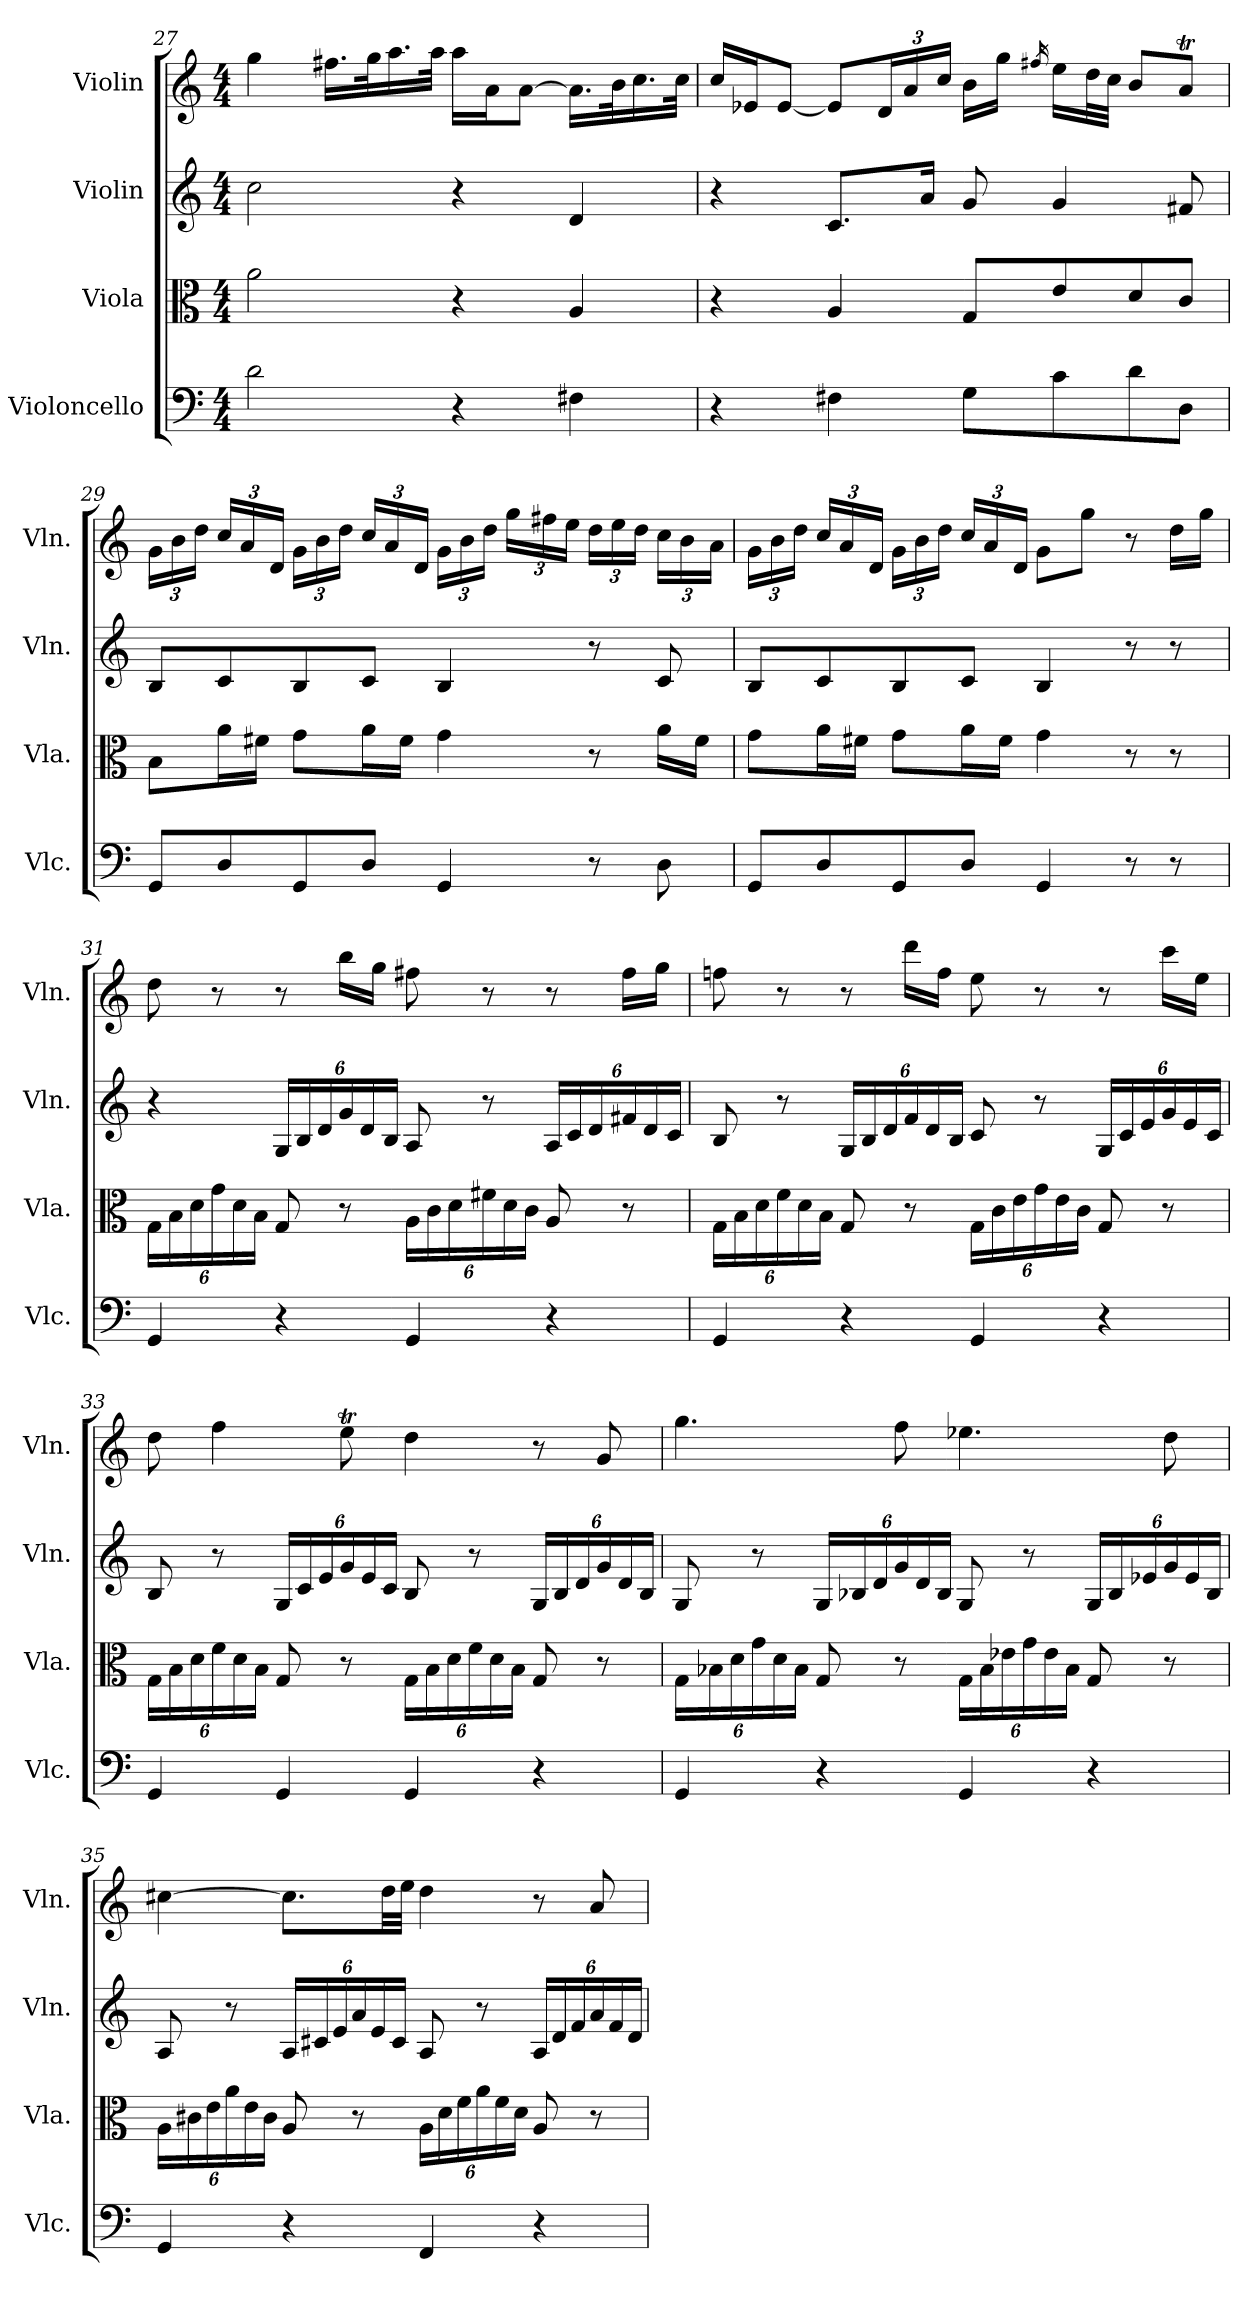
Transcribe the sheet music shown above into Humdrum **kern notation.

**kern	**kern	**kern	**kern
*part4	*part3	*part2	*part1
*staff4	*staff3	*staff2	*staff1
*I"Violoncello	*I"Viola	*I"Violin	*I"Violin
*I'Vlc.	*I'Vla.	*I'Vln.	*I'Vln.
*clefF4	*clefC3	*clefG2	*clefG2
*k[]	*k[]	*k[]	*k[]
*C:	*C:	*C:	*C:
*M4/4	*M4/4	*M4/4	*M4/4
=27	=27	=27	=27
2d\	2a\	2cc\	4gg\
.	.	.	16.ff#X\LL
.	.	.	32gg\K
.	.	.	16.aa\
.	.	.	32aa\JJk
4r	4r	4r	16aa\LL
.	.	.	16a\J
.	.	.	[8a\J
4F#X\	4A/	4d/	16.a\LL]
.	.	.	32b\K
.	.	.	16.cc\
.	.	.	32cc\JJk
=28	=28	=28	=28
4r	4r	4r	16cc/LL
.	.	.	16e-X/J
.	.	.	[8e-/J
4F#X\	4A/	8.c/L	8e-/L]
*	*	*	*Xbrackettup
.	.	.	24d/L
.	.	.	24a/
.	.	16a/Jk	.
.	.	.	24cc/JJ
8G\L	8G/L	8g/	16b\LL
.	.	.	16gg\JJ
.	.	.	16qff#X/
8c\	8e/	4g/	16ee\LL
.	.	.	32dd\L
.	.	.	32cc\JJJ
8d\	8d/	.	8b/L
8D\J	8c/J	8f#X/	8aT/J
=29	=29	=29	=29
8GG/L	8B\L	8B/L	24g\LL
.	.	.	24b\
.	.	.	24dd\JJ
8D/	16a\L	8c/	24cc/LL
.	.	.	24a/
.	16f#X\JJ	.	.
.	.	.	24d/JJ
8GG/	8g\L	8B/	24g\LL
.	.	.	24b\
.	.	.	24dd\JJ
8D/J	16a\L	8c/J	24cc/LL
.	.	.	24a/
.	16f#\JJ	.	.
.	.	.	24d/JJ
4GG/	4g\	4B/	24g\LL
.	.	.	24b\
.	.	.	24dd\JJ
.	.	.	24gg\LL
.	.	.	24ff#X\
.	.	.	24ee\JJ
8r	8r	8r	24dd\LL
.	.	.	24ee\
.	.	.	24dd\JJ
8D\	16a\LL	8c/	24cc\LL
.	.	.	24b\
.	16f#\JJ	.	.
.	.	.	24a\JJ
=30	=30	=30	=30
8GG/L	8g\L	8B/L	24g\LL
.	.	.	24b\
.	.	.	24dd\JJ
8D/	16a\L	8c/	24cc/LL
.	.	.	24a/
.	16f#X\JJ	.	.
.	.	.	24d/JJ
8GG/	8g\L	8B/	24g\LL
.	.	.	24b\
.	.	.	24dd\JJ
8D/J	16a\L	8c/J	24cc/LL
.	.	.	24a/
.	16f#\JJ	.	.
.	.	.	24d/JJ
4GG/	4g\	4B/	8g\L
.	.	.	8gg\J
8r	8r	8r	8r
8r	8r	8r	16dd\LL
.	.	.	16gg\JJ
=31	=31	=31	=31
*	*Xbrackettup	*	*
4GG/	24G\LL	4r	8dd\
.	24B\	.	.
.	24d\	.	.
.	24g\	.	8r
.	24d\	.	.
.	24B\JJ	.	.
*	*	*Xbrackettup	*
4r	8G/	24G/LL	8r
.	.	24B/	.
.	.	24d/	.
.	8r	24g/	16bb\LL
.	.	24d/	.
.	.	.	16gg\JJ
.	.	24B/JJ	.
4GG/	24A\LL	8A/	8ff#X\
.	24c\	.	.
.	24d\	.	.
.	24f#X\	8r	8r
.	24d\	.	.
.	24c\JJ	.	.
4r	8A/	24A/LL	8r
.	.	24c/	.
.	.	24d/	.
.	8r	24f#X/	16ff#\LL
.	.	24d/	.
.	.	.	16gg\JJ
.	.	24c/JJ	.
=32	=32	=32	=32
4GG/	24G\LL	8B/	8ffn\
.	24B\	.	.
.	24d\	.	.
.	24f\	8r	8r
.	24d\	.	.
.	24B\JJ	.	.
4r	8G/	24G/LL	8r
.	.	24B/	.
.	.	24d/	.
.	8r	24f/	16ddd\LL
.	.	24d/	.
.	.	.	16ff\JJ
.	.	24B/JJ	.
4GG/	24G\LL	8c/	8ee\
.	24c\	.	.
.	24e\	.	.
.	24g\	8r	8r
.	24e\	.	.
.	24c\JJ	.	.
4r	8G/	24G/LL	8r
.	.	24c/	.
.	.	24e/	.
.	8r	24g/	16ccc\LL
.	.	24e/	.
.	.	.	16ee\JJ
.	.	24c/JJ	.
=33	=33	=33	=33
4GG/	24G\LL	8B/	8dd\
.	24B\	.	.
.	24d\	.	.
.	24f\	8r	4ff\
.	24d\	.	.
.	24B\JJ	.	.
4GG/	8G/	24G/LL	.
.	.	24c/	.
.	.	24e/	.
.	8r	24g/	8eet\
.	.	24e/	.
.	.	24c/JJ	.
4GG/	24G\LL	8B/	4dd\
.	24B\	.	.
.	24d\	.	.
.	24f\	8r	.
.	24d\	.	.
.	24B\JJ	.	.
4r	8G/	24G/LL	8r
.	.	24B/	.
.	.	24d/	.
.	8r	24g/	8g/
.	.	24d/	.
.	.	24B/JJ	.
=34	=34	=34	=34
4GG/	24G\LL	8G/	4.gg\
.	24B-X\	.	.
.	24d\	.	.
.	24g\	8r	.
.	24d\	.	.
.	24B-\JJ	.	.
4r	8G/	24G/LL	.
.	.	24B-X/	.
.	.	24d/	.
.	8r	24g/	8ff\
.	.	24d/	.
.	.	24B-/JJ	.
4GG/	24G\LL	8G/	4.ee-X\
.	24B-\	.	.
.	24e-X\	.	.
.	24g\	8r	.
.	24e-\	.	.
.	24B-\JJ	.	.
4r	8G/	24G/LL	.
.	.	24B-/	.
.	.	24e-X/	.
.	8r	24g/	8dd\
.	.	24e-/	.
.	.	24B-/JJ	.
=35	=35	=35	=35
4GG/	24A\LL	8A/	[4cc#X\
.	24c#X\	.	.
.	24e\	.	.
.	24a\	8r	.
.	24e\	.	.
.	24c#\JJ	.	.
4r	8A/	24A/LL	8.cc#\L]
.	.	24c#X/	.
.	.	24e/	.
.	8r	24a/	.
.	.	24e/	.
.	.	.	32dd\LL
.	.	24c#/JJ	.
.	.	.	32ee\JJJ
4FF/	24A\LL	8A/	4dd\
.	24d\	.	.
.	24f\	.	.
.	24a\	8r	.
.	24f\	.	.
.	24d\JJ	.	.
4r	8A/	24A/LL	8r
.	.	24d/	.
.	.	24f/	.
.	8r	24a/	8a/
.	.	24f/	.
.	.	24d/JJ	.
=	=	=	=
*-	*-	*-	*-
